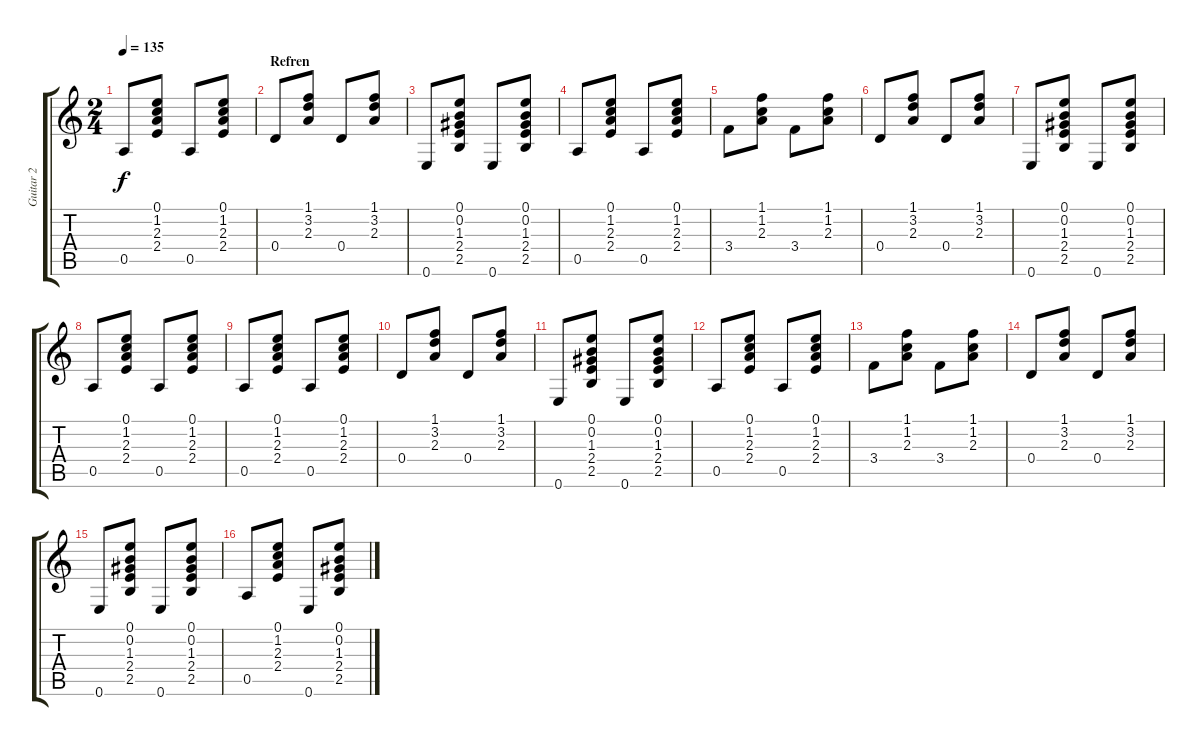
\track ("Guitar 2" "Guitar 2") {instrument acousticguitarsteel}
\staff {score tabs}
\tuning (E4 B3 G3 D3 A2 E2) {hide}
\ts (2 4)
\tempo 135
\clef g2
\ks c
0.5.8{dy f} (0.1 1.2 2.3 2.4).8 0.5.8 (0.1 1.2 2.3 2.4).8 |
\section ("" "Refren")
0.4.8 (1.1 3.2 2.3).8 0.4.8 (1.1 3.2 2.3).8 |
0.6.8 (0.1 0.2 1.3 2.4 2.5).8 0.6.8 (0.1 0.2 1.3 2.4 2.5).8 |
0.5.8 (0.1 1.2 2.3 2.4).8 0.5.8 (0.1 1.2 2.3 2.4).8 |
3.4.8 (1.1 1.2 2.3).8 3.4.8 (1.1 1.2 2.3).8 |
0.4.8 (1.1 3.2 2.3).8 0.4.8 (1.1 3.2 2.3).8 |
0.6.8 (0.1 0.2 1.3 2.4 2.5).8 0.6.8 (0.1 0.2 1.3 2.4 2.5).8 |
0.5.8 (0.1 1.2 2.3 2.4).8 0.5.8 (0.1 1.2 2.3 2.4).8 |
0.5.8 (0.1 1.2 2.3 2.4).8 0.5.8 (0.1 1.2 2.3 2.4).8 |
0.4.8 (1.1 3.2 2.3).8 0.4.8 (1.1 3.2 2.3).8 |
0.6.8 (0.1 0.2 1.3 2.4 2.5).8 0.6.8 (0.1 0.2 1.3 2.4 2.5).8 |
0.5.8 (0.1 1.2 2.3 2.4).8 0.5.8 (0.1 1.2 2.3 2.4).8 |
3.4.8 (1.1 1.2 2.3).8 3.4.8 (1.1 1.2 2.3).8 |
0.4.8 (1.1 3.2 2.3).8 0.4.8 (1.1 3.2 2.3).8 |
0.6.8 (0.1 0.2 1.3 2.4 2.5).8 0.6.8 (0.1 0.2 1.3 2.4 2.5).8 |
0.5.8 (0.1 1.2 2.3 2.4).8 0.6.8 (0.1 0.2 1.3 2.4 2.5).8
